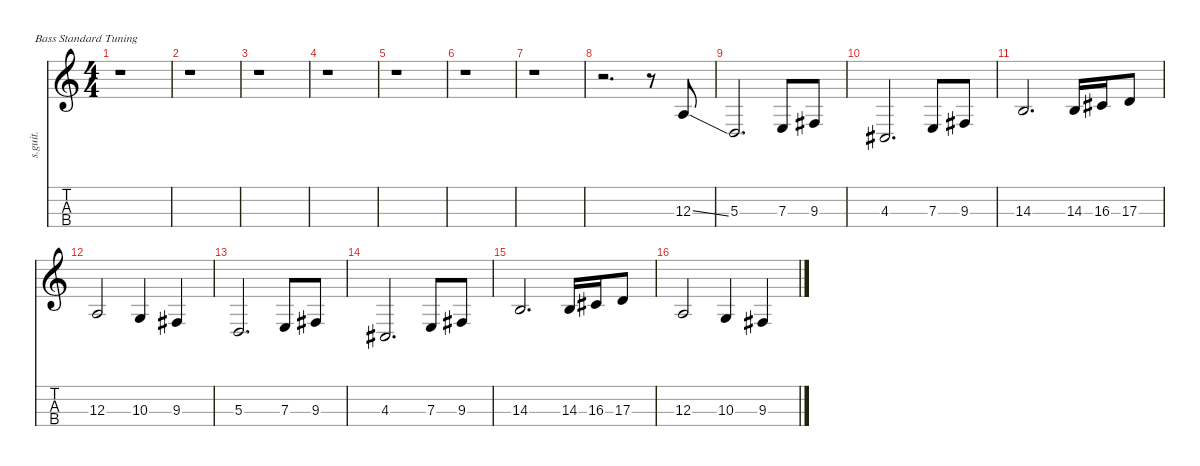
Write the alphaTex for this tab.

\defaultSystemsLayout 4
\hideDynamics
\bracketExtendMode nobrackets
\track ("Electric Bass" "s.guit.") {instrument electricbassfinger}
\staff {score tabs}
\tuning (G2 D2 A1 E1)
\ts (4 4)
\beaming (8 2 2 2 2)
\tempo (65 hide)
\clef g2
\ks c
r.1{dy mf instrument electricbassfinger} |
r.1 |
r.1 |
r.1 |
r.1 |
r.1 |
r.1 |
r.2{d} r.8 12.3{ss}.8{lyrics (0 "") lyrics (1 "") lyrics (2 "") lyrics (3 "") lyrics (4 "")} |
5.3.2{d lyrics (0 "") lyrics (1 "") lyrics (2 "") lyrics (3 "") lyrics (4 "")} 7.3.8{lyrics (0 "") lyrics (1 "") lyrics (2 "") lyrics (3 "") lyrics (4 "")} 9.3{acc #}.8{lyrics (0 "") lyrics (1 "") lyrics (2 "") lyrics (3 "") lyrics (4 "")} |
4.3{acc #}.2{d lyrics (0 "") lyrics (1 "") lyrics (2 "") lyrics (3 "") lyrics (4 "")} 7.3.8{lyrics (0 "") lyrics (1 "") lyrics (2 "") lyrics (3 "") lyrics (4 "")} 9.3{acc #}.8{lyrics (0 "") lyrics (1 "") lyrics (2 "") lyrics (3 "") lyrics (4 "")} |
14.3.2{d lyrics (0 "") lyrics (1 "") lyrics (2 "") lyrics (3 "") lyrics (4 "")} 14.3.16{lyrics (0 "") lyrics (1 "") lyrics (2 "") lyrics (3 "") lyrics (4 "")} 16.3{acc #}.16{lyrics (0 "") lyrics (1 "") lyrics (2 "") lyrics (3 "") lyrics (4 "")} 17.3.8{lyrics (0 "") lyrics (1 "") lyrics (2 "") lyrics (3 "") lyrics (4 "")} |
12.3.2{lyrics (0 "") lyrics (1 "") lyrics (2 "") lyrics (3 "") lyrics (4 "")} 10.3.4{lyrics (0 "") lyrics (1 "") lyrics (2 "") lyrics (3 "") lyrics (4 "")} 9.3{acc #}.4{lyrics (0 "") lyrics (1 "") lyrics (2 "") lyrics (3 "") lyrics (4 "")} |
5.3.2{d lyrics (0 "") lyrics (1 "") lyrics (2 "") lyrics (3 "") lyrics (4 "")} 7.3.8{lyrics (0 "") lyrics (1 "") lyrics (2 "") lyrics (3 "") lyrics (4 "")} 9.3{acc #}.8{lyrics (0 "") lyrics (1 "") lyrics (2 "") lyrics (3 "") lyrics (4 "")} |
4.3{acc #}.2{d lyrics (0 "") lyrics (1 "") lyrics (2 "") lyrics (3 "") lyrics (4 "")} 7.3.8{lyrics (0 "") lyrics (1 "") lyrics (2 "") lyrics (3 "") lyrics (4 "")} 9.3{acc #}.8{lyrics (0 "") lyrics (1 "") lyrics (2 "") lyrics (3 "") lyrics (4 "")} |
14.3.2{d lyrics (0 "") lyrics (1 "") lyrics (2 "") lyrics (3 "") lyrics (4 "")} 14.3.16{lyrics (0 "") lyrics (1 "") lyrics (2 "") lyrics (3 "") lyrics (4 "")} 16.3{acc #}.16{lyrics (0 "") lyrics (1 "") lyrics (2 "") lyrics (3 "") lyrics (4 "")} 17.3.8{lyrics (0 "") lyrics (1 "") lyrics (2 "") lyrics (3 "") lyrics (4 "")} |
12.3.2{lyrics (0 "") lyrics (1 "") lyrics (2 "") lyrics (3 "") lyrics (4 "")} 10.3.4{lyrics (0 "") lyrics (1 "") lyrics (2 "") lyrics (3 "") lyrics (4 "")} 9.3{acc #}.4{lyrics (0 "") lyrics (1 "") lyrics (2 "") lyrics (3 "") lyrics (4 "")}
